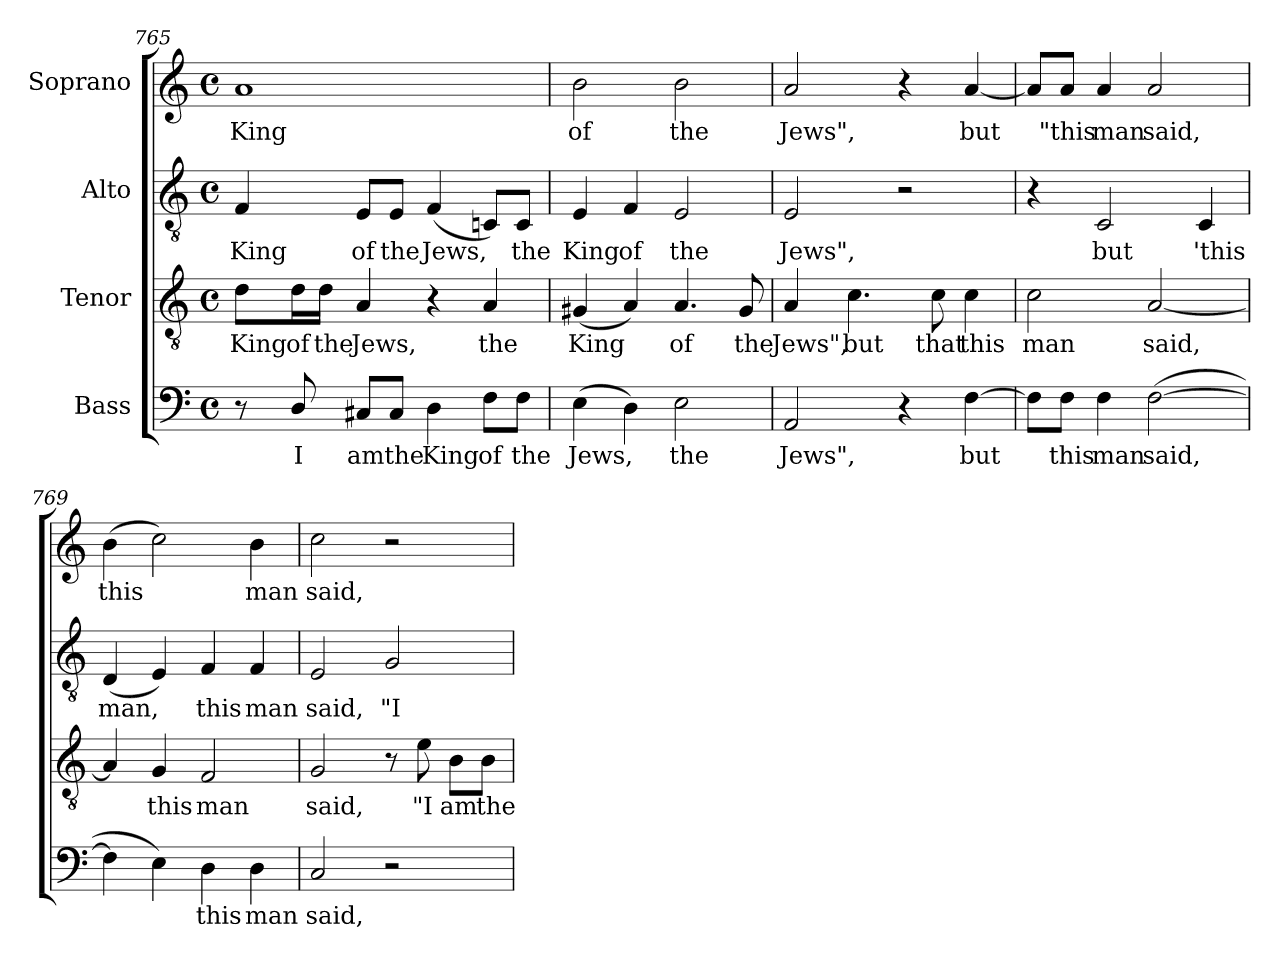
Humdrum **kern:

**kern	**text	**kern	**text	**kern	**text	**kern	**text
*part4	*part4	*part3	*part3	*part2	*part2	*part1	*part1
*staff4	*staff4	*staff3	*staff3	*staff2	*staff2	*staff1	*staff1
*I"Bass	*	*I"Tenor	*	*I"Alto	*	*I"Soprano	*
*clefF4	*	*clefGv2	*	*clefGv2	*	*clefG2	*
*	*	*ITrd7c12	*	*ITrd7c12	*	*	*
*k[]	*	*k[]	*	*k[]	*	*k[]	*
*C:	*	*C:	*	*C:	*	*C:	*
*M4/4	*	*M4/4	*	*M4/4	*	*M4/4	*
*met(c)	*	*met(c)	*	*met(c)	*	*met(c)	*
=765	=765	=765	=765	=765	=765	=765	=765
!	!	!	!LO:LY:b:color=#000000	!	!	!	!
!	!	!	!	!	!LO:LY:b:color=#000000	!	!
!	!	!	!	!	!	!	!LO:LY:b:color=#000000
8r	.	8Di\L	King	4FFi/	King	1ai	King
!	!LO:LY:b:color=#000000	!	!	!	!	!	!
!	!	!	!LO:LY:b:color=#000000	!	!	!	!
8Di/	I	16Di\L	of	.	.	.	.
!	!	!	!LO:LY:b:color=#000000	!	!	!	!
.	.	16Di\JJ	the	.	.	.	.
!	!LO:LY:b:color=#000000	!	!	!	!	!	!
!	!	!	!LO:LY:b:color=#000000	!	!	!	!
!	!	!	!	!	!LO:LY:b:color=#000000	!	!
8C#Xi/L	am	4AAi/	Jews,	8EEi/L	of	.	.
!	!LO:LY:b:color=#000000	!	!	!	!	!	!
!	!	!	!	!	!LO:LY:b:color=#000000	!	!
8C#i/J	the	.	.	8EEi/J	the	.	.
!	!LO:LY:b:color=#000000	!	!	!	!	!	!
!	!	!	!	!	!LO:LY:b:color=#000000	!	!
4Di\	King	4r	.	(4FFi/	Jews,	.	.
!	!LO:LY:b:color=#000000	!	!	!	!	!	!
!	!	!	!LO:LY:b:color=#000000	!	!	!	!
8Fi\L	of	4AAi/	the	8CCni/L)	.	.	.
!	!LO:LY:b:color=#000000	!	!	!	!	!	!
!	!	!	!	!	!LO:LY:b:color=#000000	!	!
8Fi\J	the	.	.	8CCi/J	the	.	.
!!LO:PB:g=z
=766	=766	=766	=766	=766	=766	=766	=766
!	!LO:LY:b:color=#000000	!	!	!	!	!	!
!	!	!	!LO:LY:b:color=#000000	!	!	!	!
!	!	!	!	!	!LO:LY:b:color=#000000	!	!
!	!	!	!	!	!	!	!LO:LY:b:color=#000000
(4Ei\	Jews,	(4GG#Xi/	King	4EEi/	King	2bi\	of
!	!	!	!	!	!LO:LY:b:color=#000000	!	!
4Di\)	.	4AAi/)	.	4FFi/	of	.	.
!	!LO:LY:b:color=#000000	!	!	!	!	!	!
!	!	!	!LO:LY:b:color=#000000	!	!	!	!
!	!	!	!	!	!LO:LY:b:color=#000000	!	!
!	!	!	!	!	!	!	!LO:LY:b:color=#000000
2Ei\	the	4.AAi/	of	2EEi/	the	2bi\	the
!	!	!	!LO:LY:b:color=#000000	!	!	!	!
.	.	8GG#i/	the	.	.	.	.
=767	=767	=767	=767	=767	=767	=767	=767
!	!LO:LY:b:color=#000000	!	!	!	!	!	!
!	!	!	!LO:LY:b:color=#000000	!	!	!	!
!	!	!	!	!	!LO:LY:b:color=#000000	!	!
!	!	!	!	!	!	!	!LO:LY:b:color=#000000
2AAi/	Jews",	4AAi/	Jews",	2EEi/	Jews",	2ai/	Jews",
!	!	!	!LO:LY:b:color=#000000	!	!	!	!
.	.	4.Ci\	but	.	.	.	.
4r	.	.	.	2r	.	4r	.
!	!	!	!LO:LY:b:color=#000000	!	!	!	!
.	.	8Ci\	that	.	.	.	.
!	!LO:LY:b:color=#000000	!	!	!	!	!	!
!	!	!	!LO:LY:b:color=#000000	!	!	!	!
!	!	!	!	!	!	!	!LO:LY:b:color=#000000
[>4Fi\	but	4Ci\	this	.	.	[<4ai/	but
=768	=768	=768	=768	=768	=768	=768	=768
!	!	!	!LO:LY:b:color=#000000	!	!	!	!
8Fi\L]	.	2Ci\	man	4r	.	8ai/L]	.
!	!LO:LY:b:color=#000000	!	!	!	!	!	!
!	!	!	!	!	!	!	!LO:LY:b:color=#000000
8Fi\J	this	.	.	.	.	8ai/J	"this
!	!LO:LY:b:color=#000000	!	!	!	!	!	!
!	!	!	!	!	!LO:LY:b:color=#000000	!	!
!	!	!	!	!	!	!	!LO:LY:b:color=#000000
4Fi\	man	.	.	2CCi/	but	4ai/	man
!	!LO:LY:b:color=#000000	!	!	!	!	!	!
!	!	!	!LO:LY:b:color=#000000	!	!	!	!
!	!	!	!	!	!	!	!LO:LY:b:color=#000000
([>2Fi\	said,	[<2AAi/	said,	.	.	2ai/	said,
!	!	!	!	!	!LO:LY:b:color=#000000	!	!
.	.	.	.	4CCi/	'this	.	.
=769	=769	=769	=769	=769	=769	=769	=769
!	!	!	!	!	!LO:LY:b:color=#000000	!	!
!	!	!	!	!	!	!	!LO:LY:b:color=#000000
4Fi\]	.	4AAi/]	.	(4DDi/	man,	(4bi\	this
!	!	!	!LO:LY:b:color=#000000	!	!	!	!
4Ei\)	.	4GGi/	this	4EEi/)	.	2cci\)	.
!	!LO:LY:b:color=#000000	!	!	!	!	!	!
!	!	!	!LO:LY:b:color=#000000	!	!	!	!
!	!	!	!	!	!LO:LY:b:color=#000000	!	!
4Di\	this	2FFi/	man	4FFi/	this	.	.
!	!LO:LY:b:color=#000000	!	!	!	!	!	!
!	!	!	!	!	!LO:LY:b:color=#000000	!	!
!	!	!	!	!	!	!	!LO:LY:b:color=#000000
4Di\	man	.	.	4FFi/	man	4bi\	man
=770	=770	=770	=770	=770	=770	=770	=770
!	!LO:LY:b:color=#000000	!	!	!	!	!	!
!	!	!	!LO:LY:b:color=#000000	!	!	!	!
!	!	!	!	!	!LO:LY:b:color=#000000	!	!
!	!	!	!	!	!	!	!LO:LY:b:color=#000000
2Ci/	said,	2GGi/	said,	2EEi/	said,	2cci\	said,
!	!	!	!	!	!LO:LY:b:color=#000000	!	!
2r	.	8r	.	2GGi/	"I	2r	.
!	!	!	!LO:LY:b:color=#000000	!	!	!	!
.	.	8Ei\	"I	.	.	.	.
!	!	!	!LO:LY:b:color=#000000	!	!	!	!
.	.	8BBi\L	am	.	.	.	.
!	!	!	!LO:LY:b:color=#000000	!	!	!	!
.	.	8BBi\J	the	.	.	.	.
=	=	=	=	=	=	=	=
*-	*-	*-	*-	*-	*-	*-	*-
